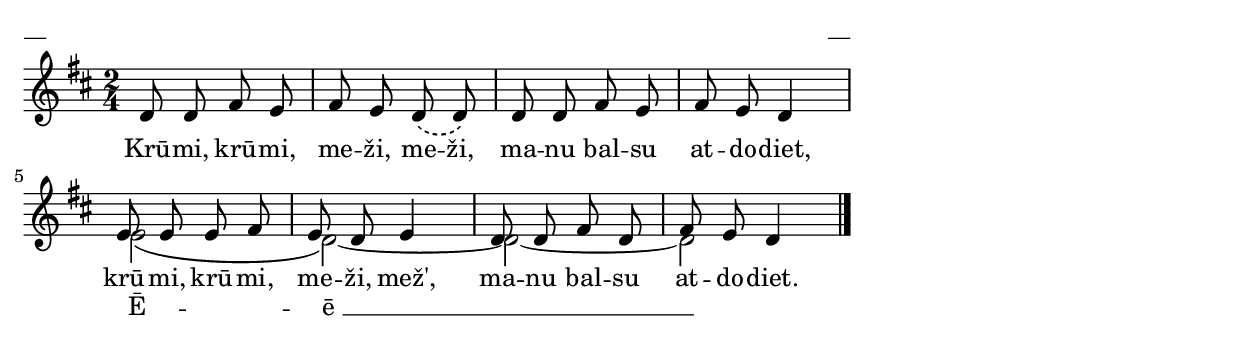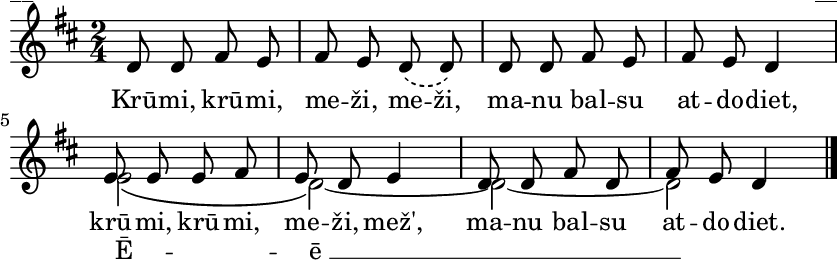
\version "2.13.18"
#(ly:set-option 'crop #t)
\paper {
line-width = 14\cm
left-margin = 0.4\cm
between-system-padding = 0.1\cm
between-system-space = 0.1\cm
}
% AALapas, āra saucamā
% krūmi, krūmi, mezi, meži
\layout {
indent = #0
ragged-last = ##f
}


voiceA = \relative c' {
\clef "treble"
\key d \major
\time 2/4
\phrasingSlurDashed
\phrasingSlurDown
d8 d fis e |
fis8 e d\( d\) |
d8 d fis e |
fis8 e d4 |
e8 e e fis |
e8 d e4 | 
d8 d fis d |
fis e d4 | 
\bar"|."
}


voiceB = \relative c' {
\clef "treble"
\key d \major
\time 2/4
s2 | s2 | s2 | s2 | e2\( | d~\) | d2~ | d2~ | 
\bar "|."
}

lyricA = \lyricmode {
Krū -- mi, krū -- mi, me -- ži, me -- ži, ma -- nu bal -- su at -- do -- diet,
krū -- mi, krū -- mi, me -- ži, mež', ma -- nu bal -- su at -- do -- diet.
}

lyricB = \lyricmode {
Ē -- ē_ __
}


fullScore = <<
\new Staff {
<<
\new Voice = "voiceA" { \voiceOne \autoBeamOff \voiceA }
\new Lyrics \lyricsto "voiceA" \lyricA
\new Voice = "voiceB" { \voiceTwo \autoBeamOff \voiceB }
\new Lyrics \lyricsto "voiceB" \lyricB
>>
}
>>


\score {
\fullScore
\header { piece = "__" opus = "__" }
}
\markup { \with-color #(x11-color 'white) \sans \smaller "__" }
\score {
\unfoldRepeats
\fullScore
\midi {
\context { \Staff \remove "Staff_performer" }
\context { \Voice \consists "Staff_performer" }
}
}


